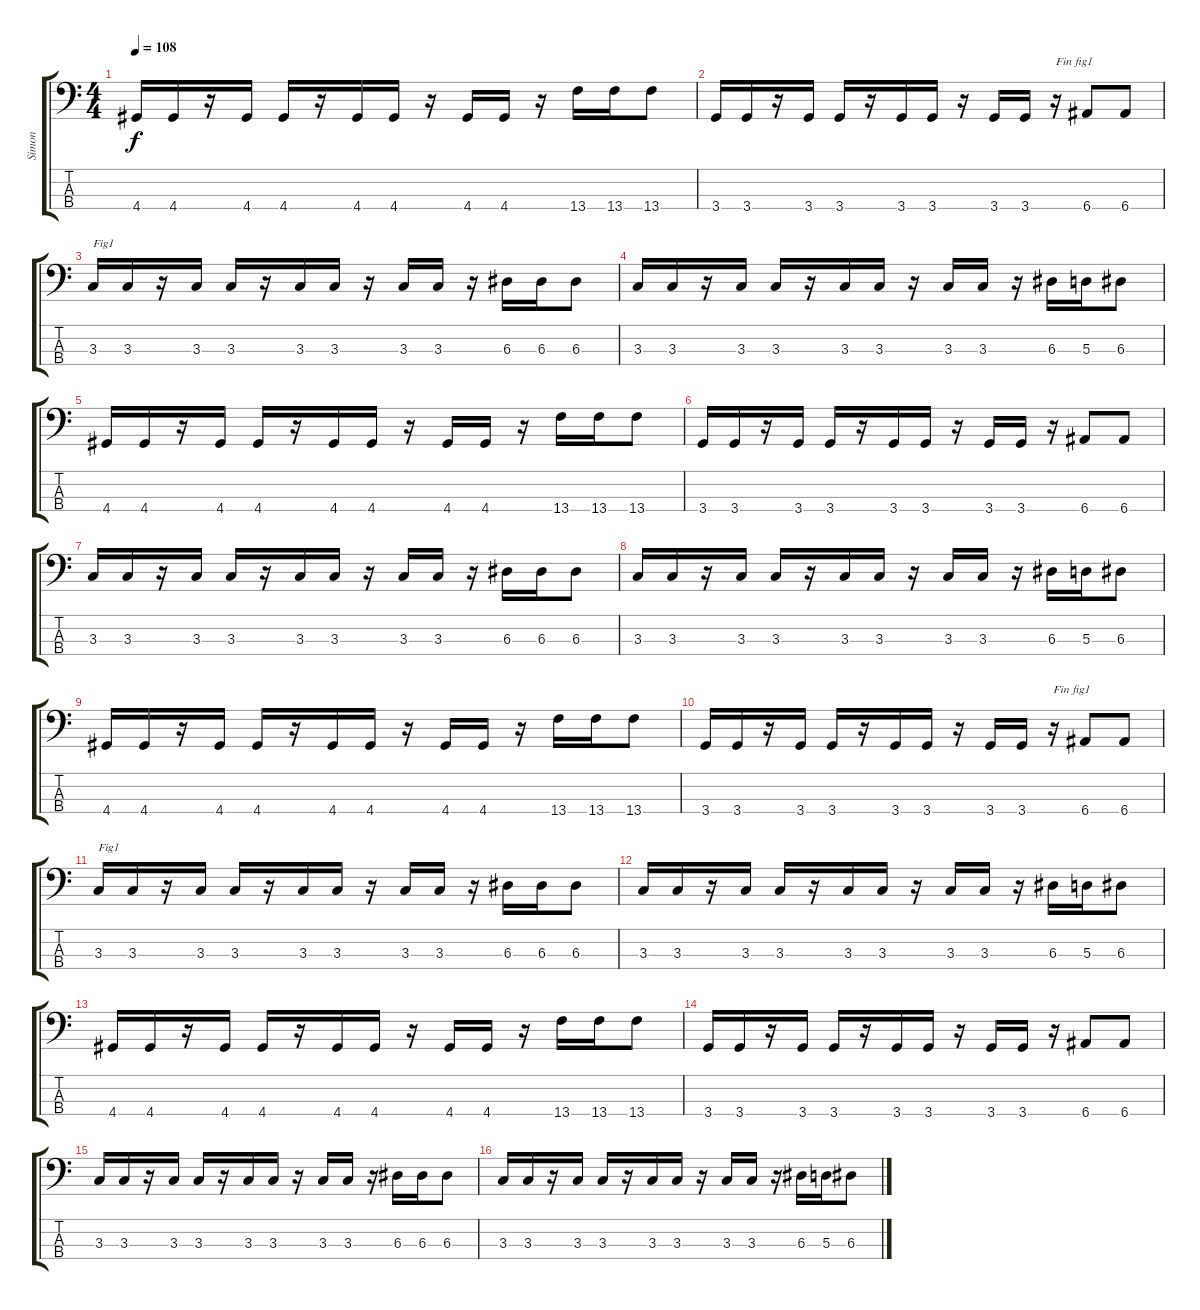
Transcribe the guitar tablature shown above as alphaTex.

\track ("Simon" "Simon") {instrument electricbasspick}
\staff {score tabs}
\tuning (G2 D2 A1 E1) {hide}
\ts (4 4)
\tempo 108
\clef f4
\ks c
4.4.16{dy f} 4.4.16 r.16 4.4.16 4.4.16 r.16 4.4.16 4.4.16 r.16 4.4.16 4.4.16 r.16 13.4.16 13.4.16 13.4.8 |
3.4.16 3.4.16 r.16 3.4.16 3.4.16 r.16 3.4.16 3.4.16 r.16 3.4.16 3.4.16 r.16{txt "Fin fig1"} 6.4.8 6.4.8 |
3.3.16{txt "Fig1"} 3.3.16 r.16 3.3.16 3.3.16 r.16 3.3.16 3.3.16 r.16 3.3.16 3.3.16 r.16 6.3.16 6.3.16 6.3.8 |
3.3.16 3.3.16 r.16 3.3.16 3.3.16 r.16 3.3.16 3.3.16 r.16 3.3.16 3.3.16 r.16 6.3.16 5.3.16 6.3.8 |
4.4.16 4.4.16 r.16 4.4.16 4.4.16 r.16 4.4.16 4.4.16 r.16 4.4.16 4.4.16 r.16 13.4.16 13.4.16 13.4.8 |
3.4.16 3.4.16 r.16 3.4.16 3.4.16 r.16 3.4.16 3.4.16 r.16 3.4.16 3.4.16 r.16 6.4.8 6.4.8 |
3.3.16 3.3.16 r.16 3.3.16 3.3.16 r.16 3.3.16 3.3.16 r.16 3.3.16 3.3.16 r.16 6.3.16 6.3.16 6.3.8 |
3.3.16 3.3.16 r.16 3.3.16 3.3.16 r.16 3.3.16 3.3.16 r.16 3.3.16 3.3.16 r.16 6.3.16 5.3.16 6.3.8 |
4.4.16 4.4.16 r.16 4.4.16 4.4.16 r.16 4.4.16 4.4.16 r.16 4.4.16 4.4.16 r.16 13.4.16 13.4.16 13.4.8 |
3.4.16 3.4.16 r.16 3.4.16 3.4.16 r.16 3.4.16 3.4.16 r.16 3.4.16 3.4.16 r.16{txt "Fin fig1"} 6.4.8 6.4.8 |
3.3.16{txt "Fig1"} 3.3.16 r.16 3.3.16 3.3.16 r.16 3.3.16 3.3.16 r.16 3.3.16 3.3.16 r.16 6.3.16 6.3.16 6.3.8 |
3.3.16 3.3.16 r.16 3.3.16 3.3.16 r.16 3.3.16 3.3.16 r.16 3.3.16 3.3.16 r.16 6.3.16 5.3.16 6.3.8 |
4.4.16 4.4.16 r.16 4.4.16 4.4.16 r.16 4.4.16 4.4.16 r.16 4.4.16 4.4.16 r.16 13.4.16 13.4.16 13.4.8 |
3.4.16 3.4.16 r.16 3.4.16 3.4.16 r.16 3.4.16 3.4.16 r.16 3.4.16 3.4.16 r.16 6.4.8 6.4.8 |
3.3.16 3.3.16 r.16 3.3.16 3.3.16 r.16 3.3.16 3.3.16 r.16 3.3.16 3.3.16 r.16 6.3.16 6.3.16 6.3.8 |
3.3.16 3.3.16 r.16 3.3.16 3.3.16 r.16 3.3.16 3.3.16 r.16 3.3.16 3.3.16 r.16 6.3.16 5.3.16 6.3.8
